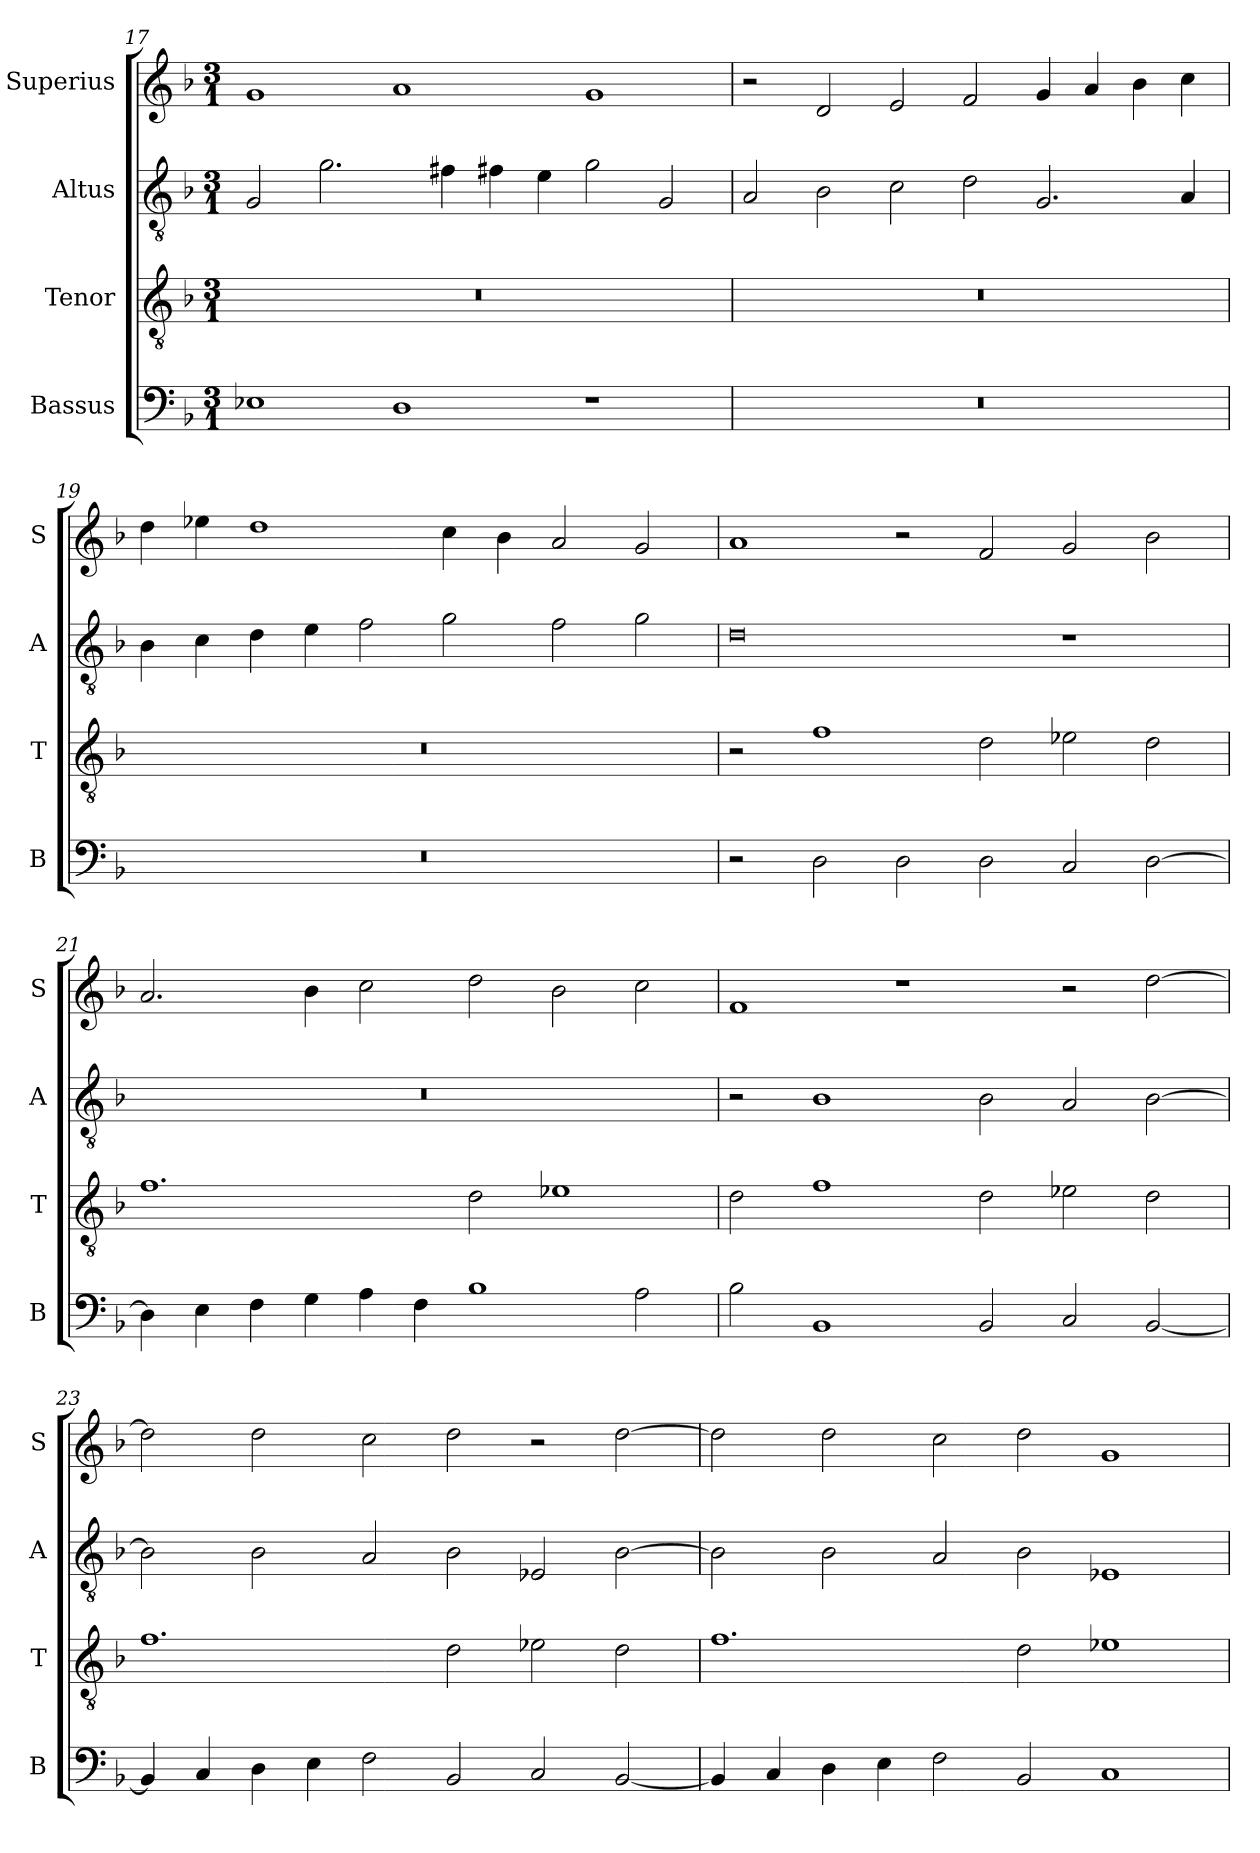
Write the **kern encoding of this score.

**kern	**kern	**kern	**kern
*part4	*part3	*part2	*part1
*staff4	*staff3	*staff2	*staff1
*I"Bassus	*I"Tenor	*I"Altus	*I"Superius
*I'B	*I'T	*I'A	*I'S
*clefF4	*clefGv2	*clefGv2	*clefG2
*k[b-]	*k[b-]	*k[b-]	*k[b-]
*M3/1	*M3/1	*M3/1	*M3/1
=17	=17	=17	=17
1E-X	0.r	2G/	1g
.	.	2.g\	.
1D	.	.	1a
.	.	4f#X\	.
.	.	4f#X\	.
.	.	4e\	.
1r	.	2g\	1g
.	.	2G/	.
=18	=18	=18	=18
0.r	0.r	2A/	2r
.	.	2B-\	2d/
.	.	2c\	2e/
.	.	2d\	2f/
.	.	2.G/	4g/
.	.	.	4a/
.	.	.	4b-\
.	.	4A/	4cc\
=19	=19	=19	=19
0.r	0.r	4B-\	4dd\
.	.	4c\	4ee-X\
.	.	4d\	1dd
.	.	4e\	.
.	.	2f\	.
.	.	2g\	4cc\
.	.	.	4b-\
.	.	2f\	2a/
.	.	2g\	2g/
=20	=20	=20	=20
2r	2r	0d	1a
2D\	1f	.	.
2D\	.	.	2r
2D\	2d\	.	2f/
2C/	2e-X\	1r	2g/
[2D\	2d\	.	2b-\
=21	=21	=21	=21
4D\]	1.f	0.r	2.a/
4E\	.	.	.
4F\	.	.	.
4G\	.	.	4b-\
4A\	.	.	2cc\
4F\	.	.	.
1B-	2d\	.	2dd\
.	1e-X	.	2b-\
2A\	.	.	2cc\
=22	=22	=22	=22
2B-\	2d\	2r	1f
1BB-	1f	1B-	.
.	.	.	1r
2BB-/	2d\	2B-\	.
2C/	2e-X\	2A/	2r
[2BB-/	2d\	[2B-\	[2dd\
=23	=23	=23	=23
4BB-/]	1.f	2B-\]	2dd\]
4C/	.	.	.
4D\	.	2B-\	2dd\
4E\	.	.	.
2F\	.	2A/	2cc\
2BB-/	2d\	2B-\	2dd\
2C/	2e-X\	2E-X/	2r
[2BB-/	2d\	[2B-\	[2dd\
=24	=24	=24	=24
4BB-/]	1.f	2B-\]	2dd\]
4C/	.	.	.
4D\	.	2B-\	2dd\
4E\	.	.	.
2F\	.	2A/	2cc\
2BB-/	2d\	2B-\	2dd\
1C	1e-X	1E-X	1g
=	=	=	=
*-	*-	*-	*-
